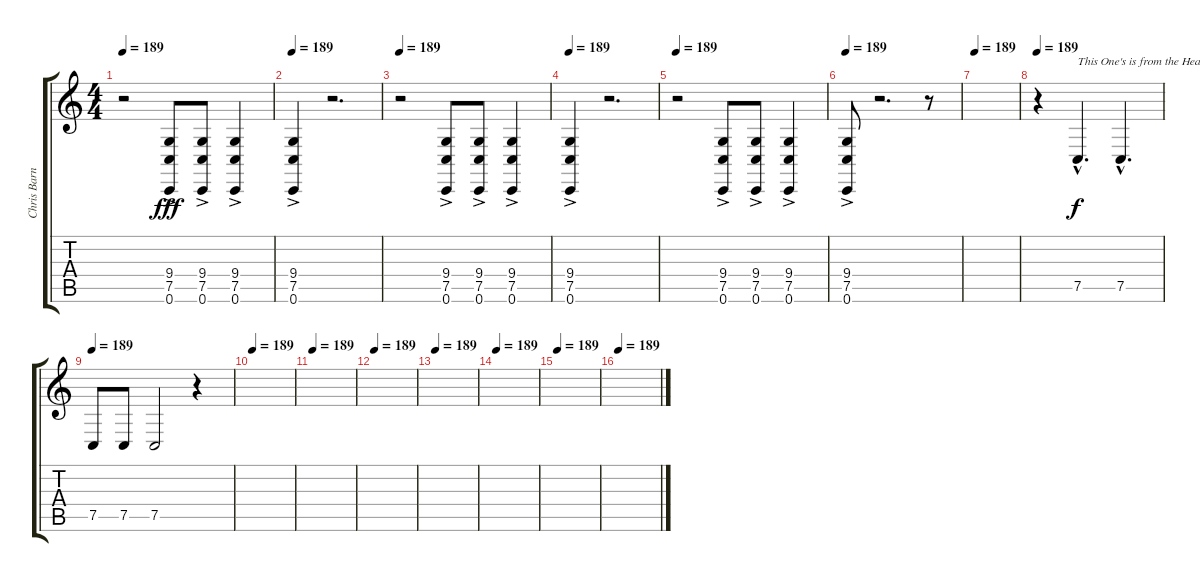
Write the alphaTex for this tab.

\track ("Chris Barnes (Vocals)" "Chris Barn") {instrument lead6voice}
\staff {score tabs}
\tuning (C4 G3 Eb3 Bb2 F2 C2) {hide}
\ts (4 4)
\tempo 189
\clef g2
\ks c
r.2{dy fff} (9.4{ac} 7.5{ac} 0.6).8 (9.4{ac} 7.5{ac} 0.6{ac}).8 (9.4{ac} 7.5{ac} 0.6{ac}).4 |
\tempo 189
(9.4{ac} 7.5{ac} 0.6{ac}).4 r.2{d} |
\tempo 189
r.2 (9.4{ac} 7.5{ac} 0.6).8 (9.4{ac} 7.5{ac} 0.6{ac}).8 (9.4{ac} 7.5{ac} 0.6{ac}).4 |
\tempo 189
(9.4{ac} 7.5{ac} 0.6{ac}).4 r.2{d} |
\tempo 189
r.2 (9.4{ac} 7.5{ac} 0.6).8 (9.4{ac} 7.5{ac} 0.6{ac}).8 (9.4{ac} 7.5{ac} 0.6{ac}).4 |
\tempo 189
(9.4{ac} 7.5{ac} 0.6{ac}).8 r.2{d} r.8 |
\tempo 189
|
\tempo 189
r.4 7.5{hac}.4{d txt "This One's is from the Heart" dy f} 7.5{hac}.4{d} |
\tempo 189
7.5.8 7.5.8 7.5.2 r.4 |
\tempo 189
|
\tempo 189
|
\tempo 189
|
\tempo 189
|
\tempo 189
|
\tempo 189
|
\tempo 189
